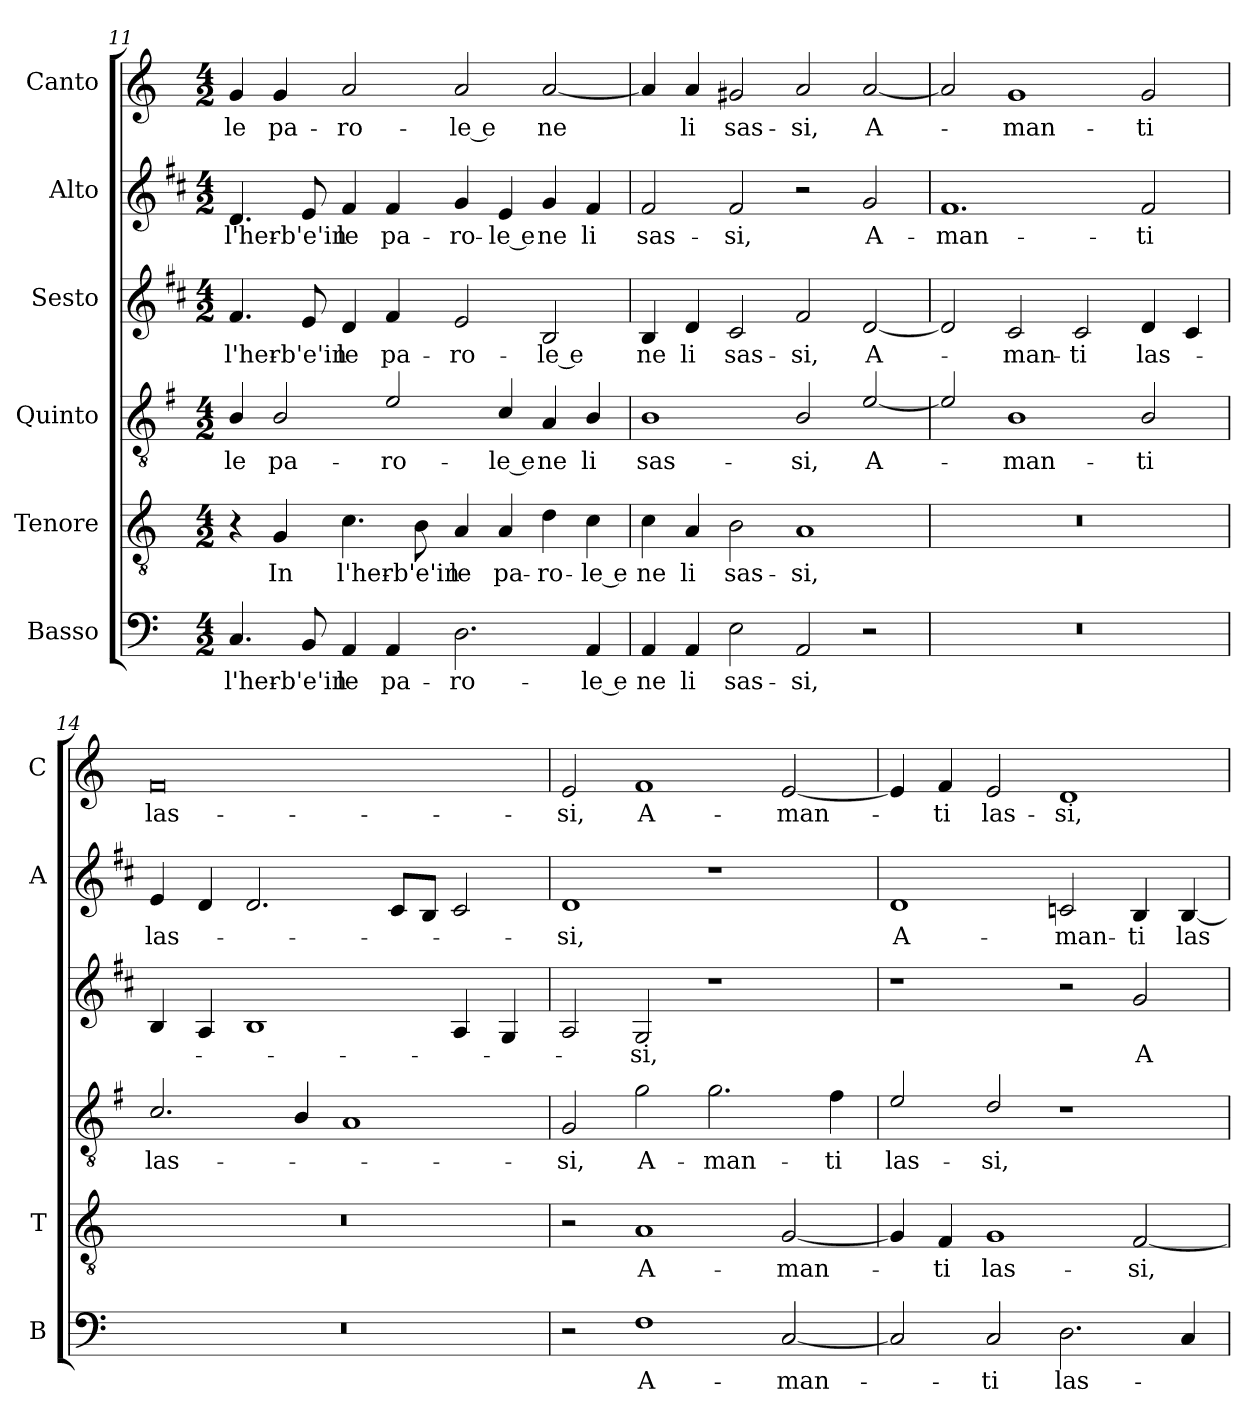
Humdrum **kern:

**kern	**text	**kern	**text	**kern	**text	**kern	**text	**kern	**text	**kern	**text
*part6	*part6	*part5	*part5	*part4	*part4	*part3	*part3	*part2	*part2	*part1	*part1
*staff6	*staff6	*staff5	*staff5	*staff4	*staff4	*staff3	*staff3	*staff2	*staff2	*staff1	*staff1
*I"Basso	*	*I"Tenore	*	*I"Quinto	*	*I"Sesto	*	*I"Alto	*	*I"Canto	*
*I'B	*	*I'T	*	*	*	*	*	*I'A	*	*I'C	*
*clefF4	*	*clefGv2	*	*clefGv2	*	*clefG2	*	*clefG2	*	*clefG2	*
*	*	*	*	*ITrd4c7	*	*ITrd1c2	*	*ITrd1c2	*	*	*
*k[]	*	*k[]	*	*k[]	*	*k[]	*	*k[]	*	*k[]	*
*C:	*	*C:	*	*C:	*	*C:	*	*C:	*	*C:	*
*M4/2	*	*M4/2	*	*M4/2	*	*M4/2	*	*M4/2	*	*M4/2	*
=11	=11	=11	=11	=11	=11	=11	=11	=11	=11	=11	=11
!	!LO:LY:b	!	!	!	!LO:LY:b	!	!LO:LY:b	!	!LO:LY:b	!	!LO:LY:b
4.C/	l'her-	4r	.	4E/	le	4.e/	l'her-	4.c/	l'her-	4g/	le
!	!	!	!LO:LY:b	!	!LO:LY:b	!	!	!	!	!	!LO:LY:b
.	.	4G/	In	2E/	pa-	.	.	.	.	4g/	pa-
!	!LO:LY:b	!	!	!	!	!	!LO:LY:b	!	!LO:LY:b	!	!
8BB/	-b'e'in	.	.	.	.	8d/	-b'e'in	8d/	-b'e'in	.	.
!	!LO:LY:b	!	!LO:LY:b	!	!	!	!LO:LY:b	!	!LO:LY:b	!	!LO:LY:b
4AA/	le	4.c\	l'her-	.	.	4c/	le	4e/	le	2a/	-ro-
!	!LO:LY:b	!	!	!	!LO:LY:b	!	!LO:LY:b	!	!LO:LY:b	!	!
4AA/	pa-	.	.	2A/	-ro-	4e/	pa-	4e/	pa-	.	.
!	!	!	!LO:LY:b	!	!	!	!	!	!	!	!
.	.	8B\	-b'e'in	.	.	.	.	.	.	.	.
!	!LO:LY:b	!	!LO:LY:b	!	!	!	!LO:LY:b	!	!LO:LY:b	!	!LO:LY:b
2.D\	-ro-	4A/	le	.	.	2d/	-ro-	4f/	-ro-	2a/	-le e
!	!	!	!LO:LY:b	!	!LO:LY:b	!	!	!	!LO:LY:b	!	!
.	.	4A/	pa-	4F/	-le e	.	.	4d/	-le e	.	.
!	!	!	!LO:LY:b	!	!LO:LY:b	!	!LO:LY:b	!	!LO:LY:b	!	!LO:LY:b
.	.	4d\	-ro-	4D/	ne	2A/	-le e	4f/	ne	[2a/	ne
!	!LO:LY:b	!	!LO:LY:b	!	!LO:LY:b	!	!	!	!LO:LY:b	!	!
4AA/	-le e	4c\	-le e	4E/	li	.	.	4e/	li	.	.
=12	=12	=12	=12	=12	=12	=12	=12	=12	=12	=12	=12
!	!LO:LY:b	!	!LO:LY:b	!	!LO:LY:b	!	!LO:LY:b	!	!LO:LY:b	!	!
4AA/	ne	4c\	ne	1E	sas-	4A/	ne	2e/	sas-	4a/]	.
!	!LO:LY:b	!	!LO:LY:b	!	!	!	!LO:LY:b	!	!	!	!LO:LY:b
4AA/	li	4A/	li	.	.	4c/	li	.	.	4a/	li
!	!LO:LY:b	!	!LO:LY:b	!	!	!	!LO:LY:b	!	!LO:LY:b	!	!LO:LY:b
2E\	sas-	2B\	sas-	.	.	2B/	sas-	2e/	-si,	2g#X/	sas-
!	!LO:LY:b	!	!LO:LY:b	!	!LO:LY:b	!	!LO:LY:b	!	!	!	!LO:LY:b
2AA/	-si,	1A	-si,	2E/	-si,	2e/	-si,	2r	.	2a/	-si,
!	!	!	!	!	!LO:LY:b	!	!LO:LY:b	!	!LO:LY:b	!	!LO:LY:b
2r	.	.	.	[2A/	A-	[2c/	A-	2f/	A-	[2a/	A-
!!LO:LB:g=z
=13	=13	=13	=13	=13	=13	=13	=13	=13	=13	=13	=13
!	!	!	!	!	!	!	!	!	!LO:LY:b	!	!
0r	.	0r	.	2A/]	.	2c/]	.	1.e	-man-	2a/]	.
!	!	!	!	!	!LO:LY:b	!	!LO:LY:b	!	!	!	!LO:LY:b
.	.	.	.	1E	-man-	2B/	-man-	.	.	1g	-man-
!	!	!	!	!	!	!	!LO:LY:b	!	!	!	!
.	.	.	.	.	.	2B/	-ti	.	.	.	.
!	!	!	!	!	!LO:LY:b	!	!LO:LY:b	!	!LO:LY:b	!	!LO:LY:b
.	.	.	.	2E/	-ti	4c/	las-	2e/	-ti	2g/	-ti
.	.	.	.	.	.	4B/	.	.	.	.	.
=14	=14	=14	=14	=14	=14	=14	=14	=14	=14	=14	=14
!	!	!	!	!	!LO:LY:b	!	!	!	!LO:LY:b	!	!LO:LY:b
0r	.	0r	.	2.F/	las-	4A/	.	4d/	las-	0f	las-
.	.	.	.	.	.	4G/	.	4c/	.	.	.
.	.	.	.	.	.	1A	.	2.c/	.	.	.
.	.	.	.	4E/	.	.	.	.	.	.	.
.	.	.	.	1D	.	.	.	.	.	.	.
.	.	.	.	.	.	.	.	8B/L	.	.	.
.	.	.	.	.	.	.	.	8A/J	.	.	.
.	.	.	.	.	.	4G/	.	2B/	.	.	.
.	.	.	.	.	.	4F/	.	.	.	.	.
=15	=15	=15	=15	=15	=15	=15	=15	=15	=15	=15	=15
!	!	!	!	!	!LO:LY:b	!	!	!	!LO:LY:b	!	!LO:LY:b
2r	.	2r	.	2C/	-si,	2G/	.	1c	-si,	2e/	-si,
!	!LO:LY:b	!	!LO:LY:b	!	!LO:LY:b	!	!LO:LY:b	!	!	!	!LO:LY:b
1F	A-	1A	A-	2c\	A-	2F/	-si,	.	.	1f	A-
!	!	!	!	!	!LO:LY:b	!	!	!	!	!	!
.	.	.	.	2.c\	-man-	1r	.	1r	.	.	.
!	!LO:LY:b	!	!LO:LY:b	!	!	!	!	!	!	!	!LO:LY:b
[2C/	-man-	[2G/	-man-	.	.	.	.	.	.	[2e/	-man-
!	!	!	!	!	!LO:LY:b	!	!	!	!	!	!
.	.	.	.	4B\	-ti	.	.	.	.	.	.
=16	=16	=16	=16	=16	=16	=16	=16	=16	=16	=16	=16
!	!	!	!	!	!LO:LY:b	!	!	!	!LO:LY:b	!	!
2C/]	.	4G/]	.	2A/	las-	1r	.	1c	A-	4e/]	.
!	!	!	!LO:LY:b	!	!	!	!	!	!	!	!LO:LY:b
.	.	4F/	-ti	.	.	.	.	.	.	4f/	-ti
!	!LO:LY:b	!	!LO:LY:b	!	!LO:LY:b	!	!	!	!	!	!LO:LY:b
2C/	-ti	1G	las-	2G/	-si,	.	.	.	.	2e/	las-
!	!LO:LY:b	!	!	!	!	!	!	!	!LO:LY:b	!	!LO:LY:b
2.D\	las-	.	.	1r	.	2r	.	2B-X/	-man-	1d	-si,
!	!	!	!LO:LY:b	!	!	!	!LO:LY:b	!	!LO:LY:b	!	!
.	.	[2F/	-si,	.	.	2f/	A-	4A/	-ti	.	.
!	!	!	!	!	!	!	!	!	!LO:LY:b	!	!
4C/	.	.	.	.	.	.	.	[4A/	las-	.	.
=	=	=	=	=	=	=	=	=	=	=	=
*-	*-	*-	*-	*-	*-	*-	*-	*-	*-	*-	*-
